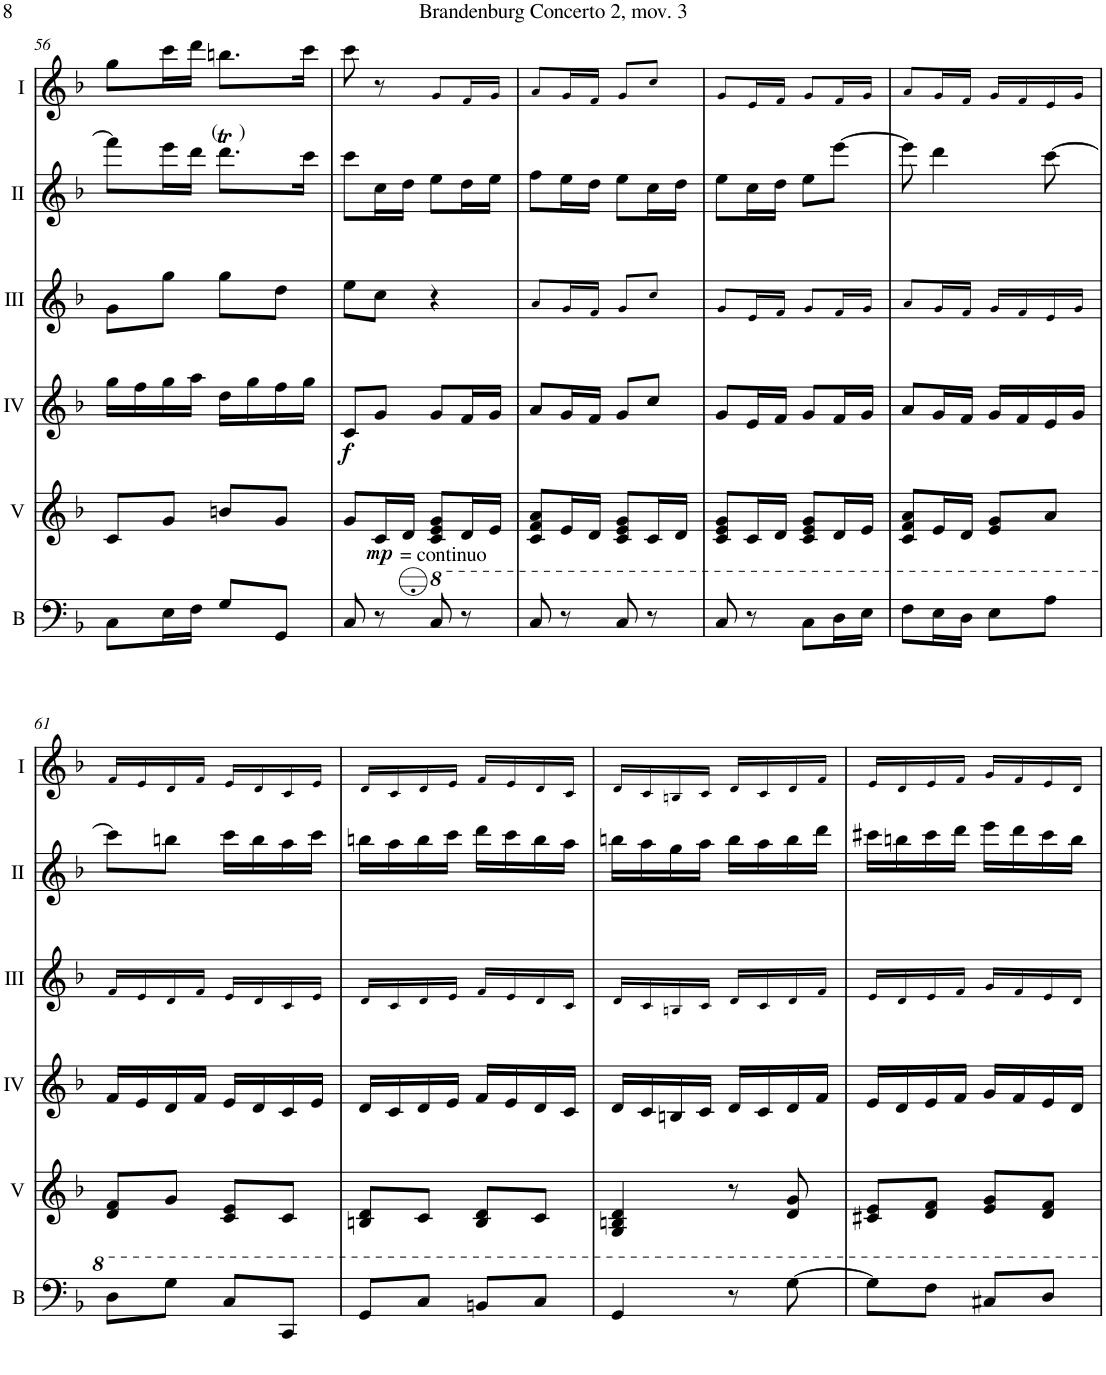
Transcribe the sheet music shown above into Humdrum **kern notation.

**kern	**kern	**dynam	**kern	**dynam	**kern	**kern	**kern
*part6	*part5	*part5	*part4	*part4	*part3	*part2	*part1
*staff6	*staff5	*staff5	*staff4	*staff4	*staff3	*staff2	*staff1
*I"Bass	*I"Acc. 5	*	*I"Acc. 4	*	*I"Acc. 3	*I"Acc. 2	*I"Acc. 1
*I'B	*	*	*	*	*	*	*
!!LO:PB:g=z
*clefF4	*clefG2	*	*clefG2	*	*clefG2	*clefG2	*clefG2
*Trd7c12	*	*	*	*	*	*	*
*k[b-]	*k[b-]	*	*k[b-]	*	*k[b-]	*k[b-]	*k[b-]
*M2/4	*M2/4	*	*M2/4	*	*M2/4	*M2/4	*M2/4
=56	=56	=56	=56	=56	=56	=56	=56
8C\L	8c/L	.	16gg\LL	.	8g\L	8fff\L]	8gg\L
.	.	.	16ff\	.	.	.	.
16E\L	8g/J	.	16gg\	.	8gg\J	16eee\L	16ccc\L
16F\JJ	.	.	16aa\JJ	.	.	16ddd\JJ	16ddd\JJ
!	!	!	!	!	!	!LO:TX:a:t=(    )	!
8G/L	8bn/L	.	16dd\LL	.	8gg\L	8.dddT\L	8.bbn\L
.	.	.	16gg\	.	.	.	.
8GG/J	8g/J	.	16ff\	.	8dd\J	.	.
.	.	.	16gg\JJ	.	.	16ccc\Jk	16ccc\Jk
=57	=57	=57	=57	=57	=57	=57	=57
!	!	!	!	!LO:DY:b	!	!	!
8C/	8g/L	.	8c/L	f	8ee\L	8ccc\L	8ccc\
!	!LO:TX:b:t== continuo	!	!	!	!	!	!
!	!	!LO:DY:b	!	!	!	!	!
8r	16c/L	mp	8g/J	.	8cc\J	16cc\L	8r
.	16d/JJ	.	.	.	.	16dd\JJ	.
8c/	8c/ 8e/ 8g/L	.	8g/L	.	4r	8ee\L	8g!/L
8r	16d/L	.	16f/L	.	.	16dd\L	16f!/L
.	16e/JJ	.	16g/JJ	.	.	16ee\JJ	16g!/JJ
=58	=58	=58	=58	=58	=58	=58	=58
8c/	8c/ 8f/ 8a/L	.	8a/L	.	8a!/L	8ff\L	8a!/L
8r	16e/L	.	16g/L	.	16g!/L	16ee\L	16g!/L
.	16d/JJ	.	16f/JJ	.	16f!/JJ	16dd\JJ	16f!/JJ
8c/	8c/ 8e/ 8g/L	.	8g/L	.	8g!/L	8ee\L	8g!/L
8r	16c/L	.	8cc/J	.	8cc!/J	16cc\L	8cc!/J
.	16d/JJ	.	.	.	.	16dd\JJ	.
=59	=59	=59	=59	=59	=59	=59	=59
8c/	8c/ 8e/ 8g/L	.	8g/L	.	8g!/L	8ee\L	8g!/L
8r	16c/L	.	16e/L	.	16e!/L	16cc\L	16e!/L
.	16d/JJ	.	16f/JJ	.	16f!/JJ	16dd\JJ	16f!/JJ
8c\L	8c/ 8e/ 8g/L	.	8g/L	.	8g!/L	8ee\L	8g!/L
16d\L	16d/L	.	16f/L	.	16f!/L	[8eee\J	16f!/L
16e\JJ	16e/JJ	.	16g/JJ	.	16g!/JJ	.	16g!/JJ
=60	=60	=60	=60	=60	=60	=60	=60
8f\L	8c/ 8f/ 8a/L	.	8a/L	.	8a!/L	8eee\]	8a!/L
16e\L	16e/L	.	16g/L	.	16g!/L	4ddd\	16g!/L
16d\JJ	16d/JJ	.	16f/JJ	.	16f!/JJ	.	16f!/JJ
8e\L	8e/ 8g/L	.	16g/LL	.	16g!/LL	.	16g!/LL
.	.	.	16f/	.	16f!/	.	16f!/
8a\J	8a/J	.	16e/	.	16e!/	[8ccc\	16e!/
.	.	.	16g/JJ	.	16g!/JJ	.	16g!/JJ
!!LO:LB:g=z
=61	=61	=61	=61	=61	=61	=61	=61
8d\L	8d/ 8f/L	.	16f/LL	.	16f!/LL	8ccc\L]	16f!/LL
.	.	.	16e/	.	16e!/	.	16e!/
8g\J	8g/J	.	16d/	.	16d!/	8bbn\J	16d!/
.	.	.	16f/JJ	.	16f!/JJ	.	16f!/JJ
8c/L	8c/ 8e/L	.	16e/LL	.	16e!/LL	16ccc\LL	16e!/LL
.	.	.	16d/	.	16d!/	16bb\	16d!/
8C/J	8c/J	.	16c/	.	16c!/	16aa\	16c!/
.	.	.	16e/JJ	.	16e!/JJ	16ccc\JJ	16e!/JJ
=62	=62	=62	=62	=62	=62	=62	=62
8G/L	8Bn/ 8d/L	.	16d/LL	.	16d!/LL	16bbn\LL	16d!/LL
.	.	.	16c/	.	16c!/	16aa\	16c!/
8c/J	8c/J	.	16d/	.	16d!/	16bb\	16d!/
.	.	.	16e/JJ	.	16e!/JJ	16ccc\JJ	16e!/JJ
8Bn/L	8B/ 8d/L	.	16f/LL	.	16f!/LL	16ddd\LL	16f!/LL
.	.	.	16e/	.	16e!/	16ccc\	16e!/
8c/J	8c/J	.	16d/	.	16d!/	16bb\	16d!/
.	.	.	16c/JJ	.	16c!/JJ	16aa\JJ	16c!/JJ
=63	=63	=63	=63	=63	=63	=63	=63
4G/	4G/ 4Bn/ 4d/	.	16d/LL	.	16d!/LL	16bbn\LL	16d!/LL
.	.	.	16c/	.	16c!/	16aa\	16c!/
.	.	.	16Bn/	.	16Bn!/	16gg\	16Bn!/
.	.	.	16c/JJ	.	16c!/JJ	16aa\JJ	16c!/JJ
8r	8r	.	16d/LL	.	16d!/LL	16bb\LL	16d!/LL
.	.	.	16c/	.	16c!/	16aa\	16c!/
[8g\	8d/ 8g/	.	16d/	.	16d!/	16bb\	16d!/
.	.	.	16f/JJ	.	16f!/JJ	16ddd\JJ	16f!/JJ
=64	=64	=64	=64	=64	=64	=64	=64
8g\L]	8c#X/ 8e/L	.	16e/LL	.	16e!/LL	16ccc#X\LL	16e!/LL
.	.	.	16d/	.	16d!/	16bbn\	16d!/
8f\J	8d/ 8f/J	.	16e/	.	16e!/	16ccc#\	16e!/
.	.	.	16f/JJ	.	16f!/JJ	16ddd\JJ	16f!/JJ
8c#X/L	8e/ 8g/L	.	16g/LL	.	16g!/LL	16eee\LL	16g!/LL
.	.	.	16f/	.	16f!/	16ddd\	16f!/
8d/J	8d/ 8f/J	.	16e/	.	16e!/	16ccc#\	16e!/
.	.	.	16d/JJ	.	16d!/JJ	16bb\JJ	16d!/JJ
=	=	=	=	=	=	=	=
*-	*-	*-	*-	*-	*-	*-	*-
